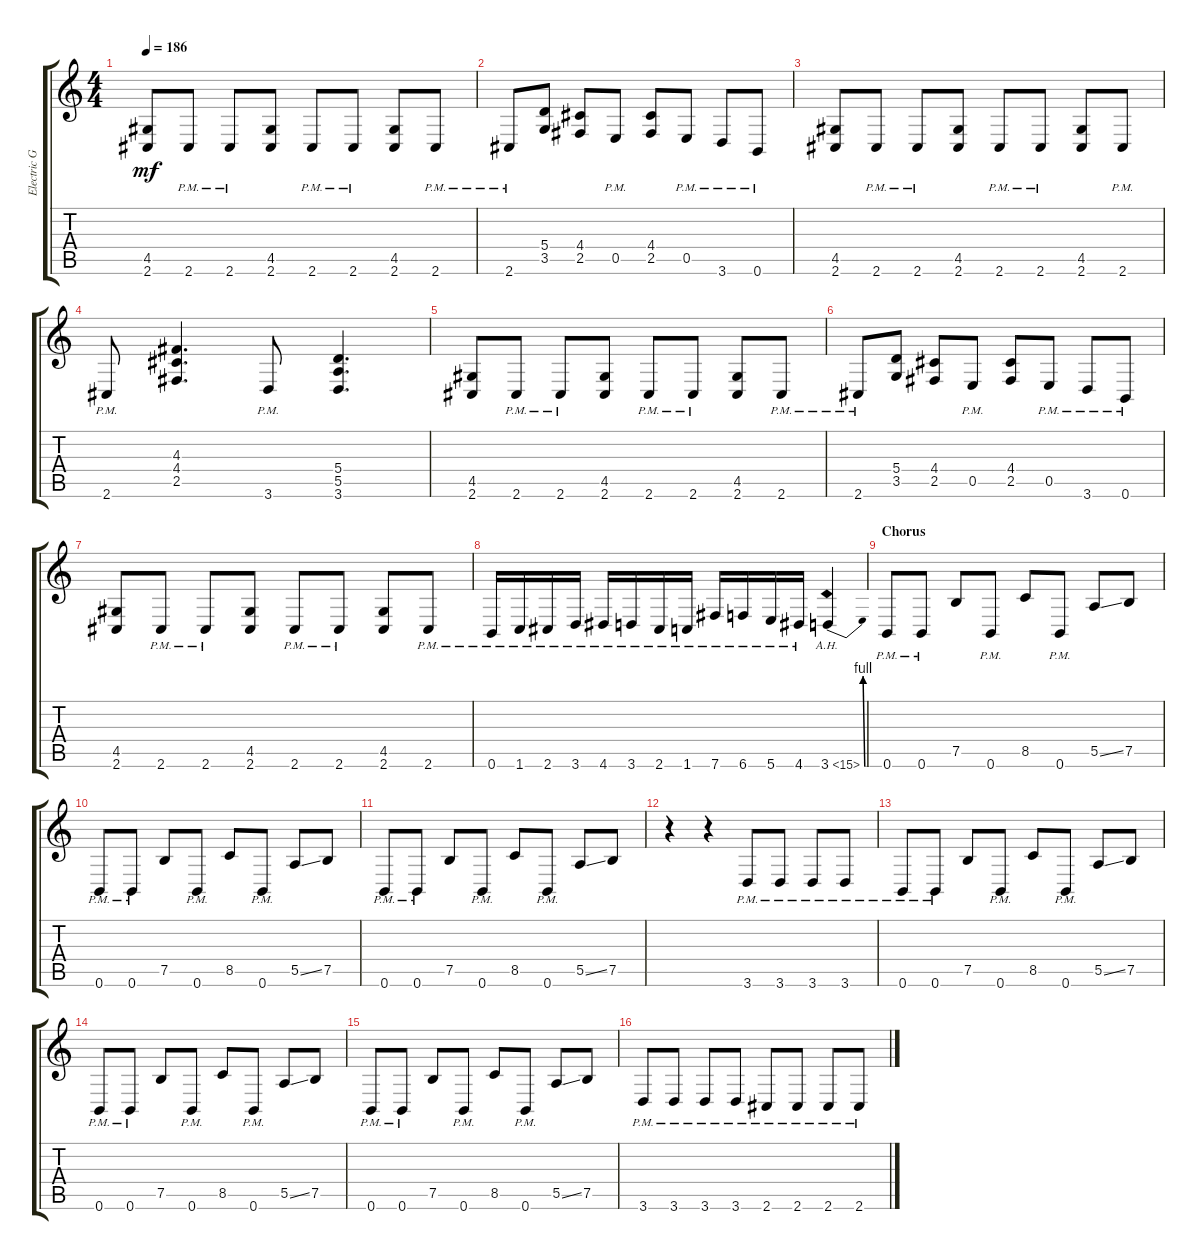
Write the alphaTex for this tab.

\track ("Electric Guitar" "Electric G") {instrument distortionguitar}
\staff {score tabs}
\tuning (B3 Gb3 D3 A2 E2 B1) {hide}
\ts (4 4)
\tempo 186
\clef g2
\ks c
(4.5 2.6).8{dy mf} 2.6{pm}.8 2.6{pm}.8 (4.5 2.6).8 2.6{pm}.8 2.6{pm}.8 (4.5 2.6).8 2.6{pm}.8 |
2.6{pm}.8 (5.4 3.5).8 (4.4 2.5).8 0.5{pm}.8 (4.4 2.5).8 0.5{pm}.8 3.6{pm}.8 0.6{pm}.8 |
(4.5 2.6).8 2.6{pm}.8 2.6{pm}.8 (4.5 2.6).8 2.6{pm}.8 2.6{pm}.8 (4.5 2.6).8 2.6{pm}.8 |
2.6{pm}.8 (4.3 4.4 2.5).4{d} 3.6{pm}.8 (5.4 5.5 3.6).4{d} |
(4.5 2.6).8 2.6{pm}.8 2.6{pm}.8 (4.5 2.6).8 2.6{pm}.8 2.6{pm}.8 (4.5 2.6).8 2.6{pm}.8 |
2.6{pm}.8 (5.4 3.5).8 (4.4 2.5).8 0.5{pm}.8 (4.4 2.5).8 0.5{pm}.8 3.6{pm}.8 0.6{pm}.8 |
(4.5 2.6).8 2.6{pm}.8 2.6{pm}.8 (4.5 2.6).8 2.6{pm}.8 2.6{pm}.8 (4.5 2.6).8 2.6{pm}.8 |
0.6{pm}.16 1.6{pm}.16 2.6{pm}.16 3.6{pm}.16 4.6{pm}.16 3.6{pm}.16 2.6{pm}.16 1.6{pm}.16 7.6{pm}.16 6.6{pm}.16 5.6{pm}.16 4.6{pm}.16 3.6{be (bend 0 0 60 4) ah 12}.4 |
\section ("" "Chorus")
0.6{pm}.8 0.6{pm}.8 7.5.8 0.6{pm}.8 8.5.8 0.6{pm}.8 5.5{ss}.8 7.5.8 |
0.6{pm}.8 0.6{pm}.8 7.5.8 0.6{pm}.8 8.5.8 0.6{pm}.8 5.5{ss}.8 7.5.8 |
0.6{pm}.8 0.6{pm}.8 7.5.8 0.6{pm}.8 8.5.8 0.6{pm}.8 5.5{ss}.8 7.5.8 |
r.4 r.4 3.6{pm}.8 3.6{pm}.8 3.6{pm}.8 3.6{pm}.8 |
0.6{pm}.8 0.6{pm}.8 7.5.8 0.6{pm}.8 8.5.8 0.6{pm}.8 5.5{ss}.8 7.5.8 |
0.6{pm}.8 0.6{pm}.8 7.5.8 0.6{pm}.8 8.5.8 0.6{pm}.8 5.5{ss}.8 7.5.8 |
0.6{pm}.8 0.6{pm}.8 7.5.8 0.6{pm}.8 8.5.8 0.6{pm}.8 5.5{ss}.8 7.5.8 |
3.6{pm}.8 3.6{pm}.8 3.6{pm}.8 3.6{pm}.8 2.6{pm}.8 2.6{pm}.8 2.6{pm}.8 2.6{pm}.8
